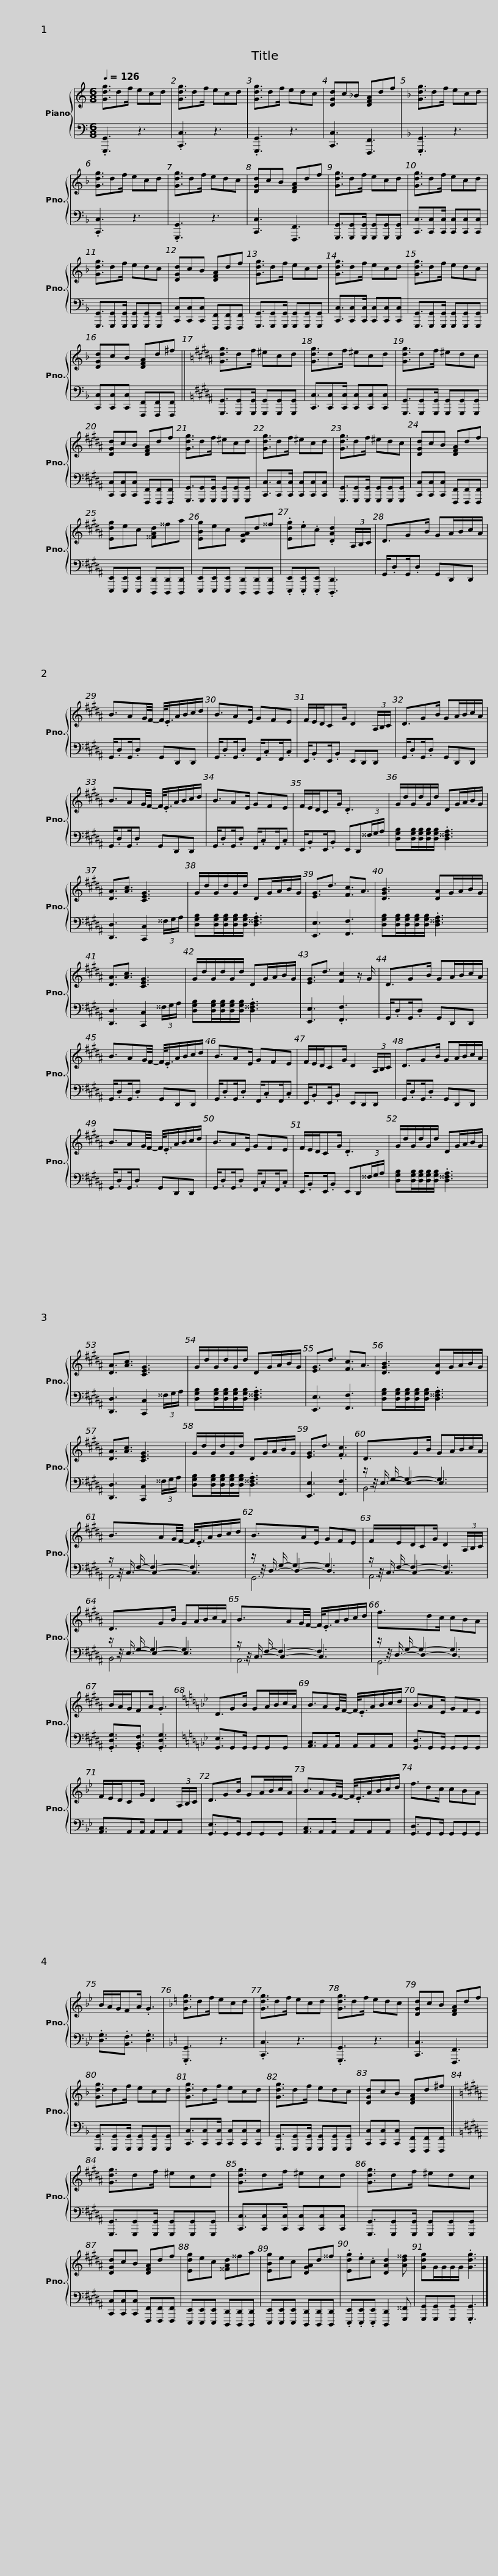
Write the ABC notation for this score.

X:1
%%score { 1 | ( 2 3 4 ) }
L:1/8
Q:1/4=126
M:6/8
I:linebreak $
K:C
V:1 treble
V:2 bass
V:3 bass
V:4 bass
V:1
 [Gdg]3/2df/ ecd | [Gdg]3/2df/ ecd | [Gdg]3/2df/ edc | [DGd]c_B [DFA]df |[K:F] [Gdg]3/2df/ ecd | %5
 [Gdg]3/2df/ ecd |$ [Gdg]3/2df/ edc | [DGd]cB [DFA]df | [Gdg]3/2df/ ecd | [Gdg]3/2df/ ecd | %10
 [Gdg]3/2df/ edc |$ [DGd]cB [DFA]df | [Gdg]3/2df/ ecd | [Gdg]3/2df/ ecd | [Gdg]3/2df/ edc | %15
 [DGd]cB [DFA]d^f ||$[K:B] [Gdg]3/2df/ ^ecd | [Gdg]3/2df/ ^ecd | [Gdg]3/2df/ ^edc | [DGd]cB [DFA]df |$ %20
[K:B] [Gdg]3/2df/ ^ecd | [Gdg]3/2df/ ^ecd | [Gdg]3/2df/ ^edc | [DGd]cB [DFA]df | [Edg]ec [^^FAd]^^fa |$ %25
 [EBg]ec [DGA]d^^f | .[Edg].e.c .[DAd]2 (3A,/B,/C/ | D3/2GB/ GA/B/c/A/ | B3/2AG/4F/4- F/<.E/A/B/c/d/ |$ B3/2AE/ GFE | %30
 F/E/D/CG/ D2 (3A,/B,/C/ | D3/2GB/ GA/B/c/A/ | B3/2AG/4F/4- F/<.E/A/B/c/d/ |$ B3/2AE/ GFE | F/E/D/CG/ .D3 | %35
 G/d/G/d/G/d/ DG/A/B/G/ | [DA]3/2[Ac]3/2 [CEG]3 |$ G/d/G/d/G/d/ DG/A/B/G/ | [EG]3/2d3/2 [Fc]3/2A3/2 | [DGB]3 [DA]G/A/B/G/ | %40
 [DA]3/2[Ac]3/2 [CEG]3 |$ G/d/G/d/G/d/ DG/A/B/G/ | [EG]3/2d3/2 [Fc]2 z/ G/ | D3/2GB/ GA/B/c/A/ | B3/2AG/4F/4- F/<.E/A/B/c/d/ |$ %45
 B3/2AE/ GFE | F/E/D/CG/ D2 (3A,/B,/C/ | D3/2GB/ GA/B/c/A/ | B3/2AG/4F/4- F/<.E/A/B/c/d/ |$ B3/2AE/ GFE | %50
 F/E/D/CG/ .D3 | G/d/G/d/G/d/ DG/A/B/G/ | [DA]3/2[Ac]3/2 [CEG]3 |$ G/d/G/d/G/d/ DG/A/B/G/ | [EG]3/2d3/2 [Fc]3/2A3/2 | %55
 [DGB]3 [DA]G/A/B/G/ | [DA]3/2[Ac]3/2 [CEG]3 |$ G/d/G/d/G/d/ DG/A/B/G/ | [EG]3/2d3/2 .[Fc]3 | D3/2GB/ GA/B/c/A/ | %60
 B3/2AG/4F/4- F/<.E/A/B/c/d/ |$ B3/2AE/ GFE | F/E/D/CG/ D2 (3A,/B,/C/ | D3/2GB/ GA/B/c/A/ |$ B3/2AG/4F/4- F/<.E/A/B/c/d/ | %65
 f3/2dc/ cBA | B/A/G/FA/ .G3 |[K:Bb] D3/2GB/ GA/B/c/A/ |$ B3/2AG/4F/4- F/<.E/A/B/c/d/ | B3/2AE/ GFE | %70
 F/E/D/CG/ D2 (3A,/B,/C/ |[K:Bb] D3/2GB/ GA/B/c/A/ |$ B3/2AG/4F/4- F/<.E/A/B/c/d/ | f3/2dc/ cBA | B/A/G/FA/ .G3 | %75
[K:F] [Gdg]3/2df/ ecd | [Gdg]3/2df/ ecd | [Gdg]3/2df/ edc |$ [DGd]cB [DFA]df | [Gdg]3/2df/ ecd | %80
 [Gdg]3/2df/ ecd | [Gdg]3/2df/ edc | [DGd]cB [DFA]d^f ||$[K:B] [Gdg]3/2df/ ^ecd | [Gdg]3/2df/ ^ecd | %85
 [Gdg]3/2df/ ^edc | [DGd]cB [DFA]df | [Edg]ec [^^FAd]^^fa |$ [EBg]ec [DGA]d^^f |[K:B] .[Edg].e.c [DAd]2 [Ad^^f] | %90
 [Gdg]G/G/G/G/ .[Gdg]3 |] %91
V:2
 .[G,,,G,,]3 z3 | .[C,,C,]3 z3 | .[G,,,G,,]3 z3 | [C,,C,]3 [F,,,F,,]3 |[K:F] .[G,,,G,,]3 z3 | %5
 .[C,,C,]3 z3 |$ .[G,,,G,,]3 z3 | [C,,C,]3 [F,,,F,,]3 | [G,,,G,,]3/2[G,,,G,,][G,,,G,,]/ [G,,,G,,][G,,,G,,][G,,,G,,] | [C,,C,]3/2[C,,C,][C,,C,]/ [C,,C,][C,,C,][C,,C,] | %10
 [G,,,G,,]3/2[G,,,G,,][G,,,G,,]/ [G,,,G,,][G,,,G,,][G,,,G,,] |$ [C,,C,][C,,C,][C,,C,] [F,,,F,,][F,,,F,,][F,,,F,,] | [G,,,G,,]3/2[G,,,G,,][G,,,G,,]/ [G,,,G,,][G,,,G,,][G,,,G,,] | [C,,C,]3/2[C,,C,][C,,C,]/ [C,,C,][C,,C,][C,,C,] | [G,,,G,,]3/2[G,,,G,,][G,,,G,,]/ [G,,,G,,][G,,,G,,][G,,,G,,] | %15
 [C,,C,][C,,C,][C,,C,] [F,,,F,,][F,,,F,,][F,,,F,,] ||$[K:B] [G,,,G,,]3/2[G,,,G,,][G,,,G,,]/ [G,,,G,,][G,,,G,,][G,,,G,,] | [C,,C,]3/2[C,,C,][C,,C,]/ [C,,C,][C,,C,][C,,C,] | [G,,,G,,]3/2[G,,,G,,][G,,,G,,]/ [G,,,G,,][G,,,G,,][G,,,G,,] | [C,,C,][C,,C,][C,,C,] [F,,,F,,][F,,,F,,][F,,,F,,] |$ %20
[K:B] [G,,,G,,]3/2[G,,,G,,][G,,,G,,]/ [G,,,G,,][G,,,G,,][G,,,G,,] | [C,,C,]3/2[C,,C,][C,,C,]/ [C,,C,][C,,C,][C,,C,] | [G,,,G,,]3/2[G,,,G,,][G,,,G,,]/ [G,,,G,,][G,,,G,,][G,,,G,,] | [C,,C,][C,,C,][C,,C,] [F,,,F,,][F,,,F,,][F,,,F,,] | [E,,,E,,][E,,,E,,][E,,,E,,] [D,,,D,,][D,,,D,,][D,,,D,,] |$ %25
 [E,,,E,,][E,,,E,,][E,,,E,,] [D,,,D,,][D,,,D,,][D,,,D,,] | .[E,,,E,,].[E,,,E,,].[E,,,E,,] .[D,,,D,,]3 | G,,/.D,G,,/.D, G,,D,,D,, | G,,/.D,G,,/.D, G,,D,,D,, |$ G,,/.D,G,,/.D, F,,/.C,F,,/.C, | %30
 E,,/.B,,E,,/.B,, E,,D,,D,, | G,,/.D,G,,/.D, G,,D,,D,, | G,,/.D,G,,/.D, G,,D,,D,, |$ G,,/.D,G,,/.D, F,,/.C,F,,/.C, | E,,/.B,,E,,/.B,, E,,D,,(3^^F,/G,/A,/ | %35
 [D,G,B,][D,G,B,]/[D,G,B,]/[D,G,B,]/[D,G,B,]/ .[D,^^F,A,]3 | [D,,D,]3 [C,,C,]2 (3^^F,/G,/A,/ |$ [D,G,B,][D,G,B,]/[D,G,B,]/[D,G,B,]/[D,G,B,]/ .[D,^^F,A,]3 | [E,,E,]3 [F,,F,]3 | [D,G,B,][D,G,B,]/[D,G,B,]/[D,G,B,]/[D,G,B,]/ .[D,^^F,A,]3 | %40
 [D,,D,]3 [C,,C,]2 (3^^F,/G,/A,/ |$ [D,G,B,][D,G,B,]/[D,G,B,]/[D,G,B,]/[D,G,B,]/ .[D,^^F,A,]3 | [E,,E,]3 .[F,,F,]3 | G,,/.D,G,,/.D, G,,D,,D,, | G,,/.D,G,,/.D, G,,D,,D,, |$ %45
 G,,/.D,G,,/.D, F,,/.C,F,,/.C, | E,,/.B,,E,,/.B,, E,,D,,D,, | G,,/.D,G,,/.D, G,,D,,D,, | G,,/.D,G,,/.D, G,,D,,D,, |$ G,,/.D,G,,/.D, F,,/.C,F,,/.C, | %50
 E,,/.B,,E,,/.B,, E,,D,,(3^^F,/G,/A,/ | [D,G,B,][D,G,B,]/[D,G,B,]/[D,G,B,]/[D,G,B,]/ .[D,^^F,A,]3 | [D,,D,]3 [C,,C,]2 (3^^F,/G,/A,/ |$ [D,G,B,][D,G,B,]/[D,G,B,]/[D,G,B,]/[D,G,B,]/ .[D,^^F,A,]3 | [E,,E,]3 [F,,F,]3 | %55
 [D,G,B,][D,G,B,]/[D,G,B,]/[D,G,B,]/[D,G,B,]/ .[D,^^F,A,]3 | [D,,D,]3 [C,,C,]2 (3^^F,/G,/A,/ |$ [D,G,B,][D,G,B,]/[D,G,B,]/[D,G,B,]/[D,G,B,]/ .[D,^^F,A,]3 | [E,,E,]3 [F,,F,]3 | z/ G,/- G,2- G,3 | %60
 z/ F,/- F,2- F,3 |$ z/ G,/- G,2- G,3 | z/ F,/- F,2- F,3 | z/ G,/- G,2- G,3 |$ z/ F,/- F,2- F,3 | %65
 z/ G,/- G,2- G,3 | .[G,,D,G,]3/2.[G,,B,,F,]3/2 .[G,,D,G,]3 |[K:Bb] [G,,E,]3/2G,,G,,/ G,,G,,G,, |$ [A,,C,]3/2A,,A,,/ A,,A,,A,, | [G,,D,]3/2G,,G,,/ G,,G,,G,, | %70
 [A,,C,]3/2A,,A,,/ A,,A,,A,, |[K:Bb] [G,,E,]3/2G,,G,,/ G,,G,,G,, |$ [A,,C,]3/2A,,A,,/ A,,A,,A,, | [G,,D,]3/2G,,G,,/ G,,G,,G,, | .[D,G,]3/2.[B,,F,]3/2 .[D,G,]3 | %75
[K:F] .[G,,,G,,]3 z3 | .[C,,C,]3 z3 | .[G,,,G,,]3 z3 |$ [C,,C,]3 [F,,,F,,]3 | [G,,,G,,]3/2[G,,,G,,][G,,,G,,]/ [G,,,G,,][G,,,G,,][G,,,G,,] | %80
 [C,,C,]3/2[C,,C,][C,,C,]/ [C,,C,][C,,C,][C,,C,] | [G,,,G,,]3/2[G,,,G,,][G,,,G,,]/ [G,,,G,,][G,,,G,,][G,,,G,,] | [C,,C,][C,,C,][C,,C,] [F,,,F,,][F,,,F,,][F,,,F,,] ||$[K:B] [G,,,G,,]3/2[G,,,G,,][G,,,G,,]/ [G,,,G,,][G,,,G,,][G,,,G,,] | [C,,C,]3/2[C,,C,][C,,C,]/ [C,,C,][C,,C,][C,,C,] | %85
 [G,,,G,,]3/2[G,,,G,,][G,,,G,,]/ [G,,,G,,][G,,,G,,][G,,,G,,] | [C,,C,][C,,C,][C,,C,] [F,,,F,,][F,,,F,,][F,,,F,,] | [E,,,E,,][E,,,E,,][E,,,E,,] [D,,,D,,][D,,,D,,][D,,,D,,] |$ [E,,,E,,][E,,,E,,][E,,,E,,] [D,,,D,,][D,,,D,,][D,,,D,,] |[K:B] .[E,,,E,,].[E,,,E,,].[E,,,E,,] [D,,,D,,]2 [G,,,^^F,,] | %90
 [G,,,G,,][G,,,G,,][G,,,G,,] .[G,,,G,,]3 |] %91
V:3
 x6 | x6 | x6 | x6 |[K:F] x6 | %5
 x6 |$ x6 | x6 | x6 | x6 | %10
 x6 |$ x6 | x6 | x6 | x6 | %15
 x6 ||$[K:B] x6 | x6 | x6 | x6 |$ %20
[K:B] x6 | x6 | x6 | x6 | x6 |$ %25
 x6 | x6 | x6 | x6 |$ x6 | %30
 x6 | x6 | x6 |$ x6 | x6 | %35
 x6 | x6 |$ x6 | x6 | x6 | %40
 x6 |$ x6 | x6 | x6 | x6 |$ %45
 x6 | x6 | x6 | x6 |$ x6 | %50
 x6 | x6 | x6 |$ x6 | x6 | %55
 x6 | x6 |$ x6 | x6 | z/4 E,3/4- E,2- E,3 | %60
 z/4 C,3/4- C,2- C,3 |$ z/4 D,3/4- D,2- D,3 | z/4 C,3/4- C,2- C,3 | z/4 E,3/4- E,2- E,3 |$ z/4 C,3/4- C,2- C,3 | %65
 z/4 D,3/4- D,2- D,3 | x6 |[K:Bb] x6 |$ x6 | x6 | %70
 x6 |[K:Bb] x6 |$ x6 | x6 | x6 | %75
[K:F] x6 | x6 | x6 |$ x6 | x6 | %80
 x6 | x6 | x6 ||$[K:B] x6 | x6 | %85
 x6 | x6 | x6 |$ x6 |[K:B] x6 | %90
 x6 |] %91
V:4
 x6 | x6 | x6 | x6 |[K:F] x6 | %5
 x6 |$ x6 | x6 | x6 | x6 | %10
 x6 |$ x6 | x6 | x6 | x6 | %15
 x6 ||$[K:B] x6 | x6 | x6 | x6 |$ %20
[K:B] x6 | x6 | x6 | x6 | x6 |$ %25
 x6 | x6 | x6 | x6 |$ x6 | %30
 x6 | x6 | x6 |$ x6 | x6 | %35
 x6 | x6 |$ x6 | x6 | x6 | %40
 x6 |$ x6 | x6 | x6 | x6 |$ %45
 x6 | x6 | x6 | x6 |$ x6 | %50
 x6 | x6 | x6 |$ x6 | x6 | %55
 x6 | x6 |$ x6 | x6 | B,,6 | %60
 A,,6 |$ G,,6 | A,,6 | B,,6 |$ A,,6 | %65
 G,,6 | x6 |[K:Bb] x6 |$ x6 | x6 | %70
 x6 |[K:Bb] x6 |$ x6 | x6 | x6 | %75
[K:F] x6 | x6 | x6 |$ x6 | x6 | %80
 x6 | x6 | x6 ||$[K:B] x6 | x6 | %85
 x6 | x6 | x6 |$ x6 |[K:B] x6 | %90
 x6 |] %91
